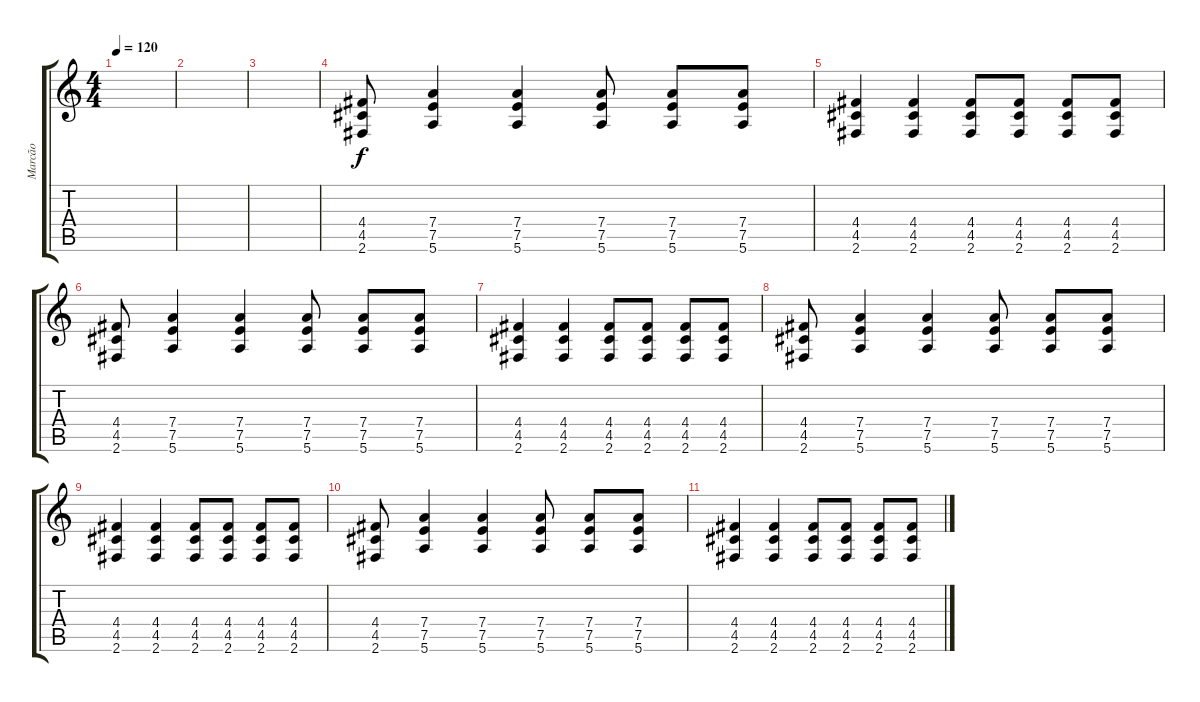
\track ("Marcão" "Marcão") {instrument electricguitarclean}
\staff {score tabs}
\tuning (E4 B3 G3 D3 A2 E2) {hide}
\ts (4 4)
\tempo 120
\clef g2
\ks c
|
|
|
(4.4 4.5 2.6).8 (7.4 7.5 5.6).4 (7.4 7.5 5.6).4 (7.4 7.5 5.6).8 (7.4 7.5 5.6).8 (7.4 7.5 5.6).8 |
(4.4 4.5 2.6).4 (4.4 4.5 2.6).4 (4.4 4.5 2.6).8 (4.4 4.5 2.6).8 (4.4 4.5 2.6).8 (4.4 4.5 2.6).8 |
(4.4 4.5 2.6).8 (7.4 7.5 5.6).4 (7.4 7.5 5.6).4 (7.4 7.5 5.6).8 (7.4 7.5 5.6).8 (7.4 7.5 5.6).8 |
(4.4 4.5 2.6).4 (4.4 4.5 2.6).4 (4.4 4.5 2.6).8 (4.4 4.5 2.6).8 (4.4 4.5 2.6).8 (4.4 4.5 2.6).8 |
(4.4 4.5 2.6).8 (7.4 7.5 5.6).4 (7.4 7.5 5.6).4 (7.4 7.5 5.6).8 (7.4 7.5 5.6).8 (7.4 7.5 5.6).8 |
(4.4 4.5 2.6).4 (4.4 4.5 2.6).4 (4.4 4.5 2.6).8 (4.4 4.5 2.6).8 (4.4 4.5 2.6).8 (4.4 4.5 2.6).8 |
(4.4 4.5 2.6).8 (7.4 7.5 5.6).4 (7.4 7.5 5.6).4 (7.4 7.5 5.6).8 (7.4 7.5 5.6).8 (7.4 7.5 5.6).8 |
(4.4 4.5 2.6).4 (4.4 4.5 2.6).4 (4.4 4.5 2.6).8 (4.4 4.5 2.6).8 (4.4 4.5 2.6).8 (4.4 4.5 2.6).8
